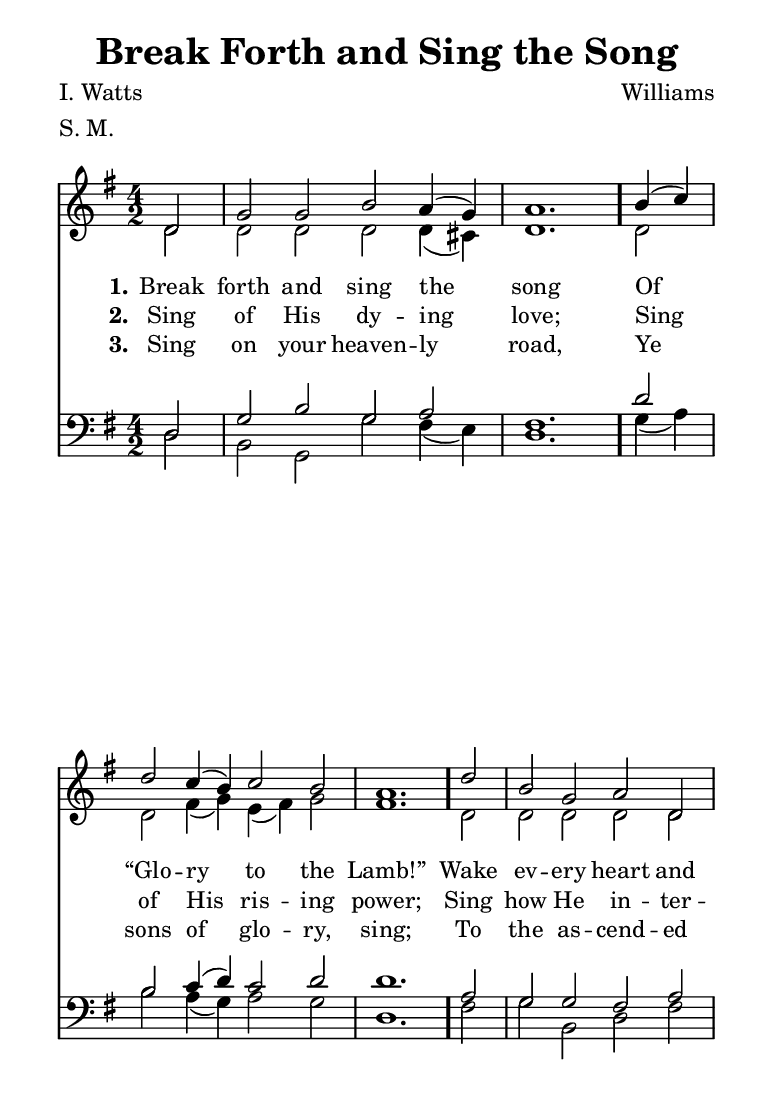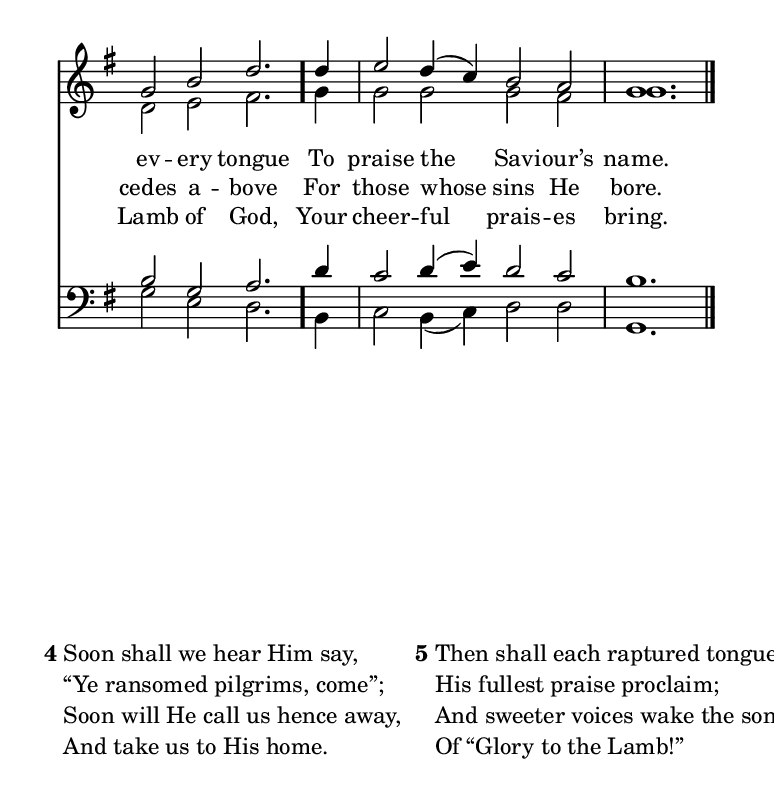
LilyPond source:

\include "common/global.ily"
\paper {
  \include "common/paper.ily"
  %ragged-bottom = ##t
  ragged-last-bottom = ##t
  systems-per-page = ##f
  %page-count = ##f
}

\header{
  hymnnumber = "150"
  title = "Break Forth and Sing the Song"
  tunename = "St. Thomas II"
  meter = "S. M."
  poet = "I. Watts"
  composer = "Williams"
  %copyright = ""
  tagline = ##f
}

global = {
  \include "common/overrides.ily"
  \override Staff.TimeSignature.style = #'numbered
  \time 4/2
  \override Score.MetronomeMark.transparent = ##t % hide all fermata changes too
  \tempo 2=80
  \key g \major
  \partial 2
  \autoBeamOff
}

notesSoprano = {
\global
\relative c' {

  d2 | g g b a4( g) | a1.
  b4( c) | d2 c4( b) c2 b | a1.
  d2 | b g a d, | g b d2.
  d4 | e2 d4( c) b2 a | g1.

  \bar "|."

}
}

notesAlto = {
\global
\relative e' {

  d2 | d d d d4( cis) | d1.
  d2 | d fis4( g) e( fis) g2 | fis1.
  d2 | d d d d | d e fis2.
  g4 | g2 g g fis | g1.

}
}

notesTenor = {
\global
\relative a, {

  d2 | g b g a | fis1.
  d'2 | b c4( d) c2 d | d1.
  a2 | g g fis a | b g a2.
  d4 | c2 d4( e) d2 c | b1.

}
}

notesBass = {
\global
\relative f {

  d2 | b g g' fis4( e) | d1.
  g4( a) | b2 a4( g) a2 g | d1.
  fis2 | g b, d fis | g e d2.
  b4 | c2 b4( c) d2 d | g,1.

}
}

wordsA = \lyricmode {
\set stanza = "1."

Break forth and sing the song \bar "."
Of “Glo -- ry to the Lamb!” \bar "."
Wake ev -- ery heart and ev -- ery tongue \bar "."
To praise the Sav -- iour’s name. \bar "."

}

wordsB = \lyricmode {
\set stanza = "2."

Sing of His dy -- ing love;
Sing of His ris -- ing power;
Sing how He in -- ter -- cedes a -- bove
For those whose sins He bore.

}

wordsC = \lyricmode {
\set stanza = "3."

Sing on your heaven -- ly road,
Ye sons of glo -- ry, sing;
To the as -- cend -- ed Lamb of God,
Your cheer -- ful prais -- es bring.

}

wordsD = \markuplist {

\line { Soon shall we hear Him say, }
\line { “Ye ransomed pilgrims, come”; }
\line { Soon will He call us hence away, }
\line { And take us to His home. }

}

wordsE = \markuplist {

\line { Then shall each raptured tongue }
\line { His fullest praise proclaim; }
\line { And sweeter voices wake the song }
\line { Of “Glory to the Lamb!” }

}

\score {
  \context ChoirStaff <<
    \context Staff = upper <<
      \set ChoirStaff.systemStartDelimiter = #'SystemStartBar
      \context Voice  = sopranos { \voiceOne << \notesSoprano >> }
      \context Voice  = altos { \voiceTwo << \notesAlto >> }
      \context Lyrics = one   \lyricsto sopranos \wordsA
      \context Lyrics = two   \lyricsto sopranos \wordsB
      \context Lyrics = three \lyricsto sopranos \wordsC
    >>
    \context Staff = men <<
      \clef bass
      \context Voice  = tenors { \voiceOne << \notesTenor >> }
      \context Voice  = basses { \voiceTwo << \notesBass >> }
    >>
  >>
  \layout {
    \include "common/layout.ily"
  }
  \midi{
    \include "common/midi.ily"
  }
}

\noPageBreak

\markup { \fill-line {
  \hspace #0.1
  \line{ \bold 4 \column { \wordsD } }
  \hspace #0.1
  \line{ \bold 5 \column { \wordsE } }
  \hspace #0.1
} }

\version "2.19.49"  % necessary for upgrading to future LilyPond versions.

% vi:set et ts=2 sw=2 ai nocindent syntax=lilypond:
